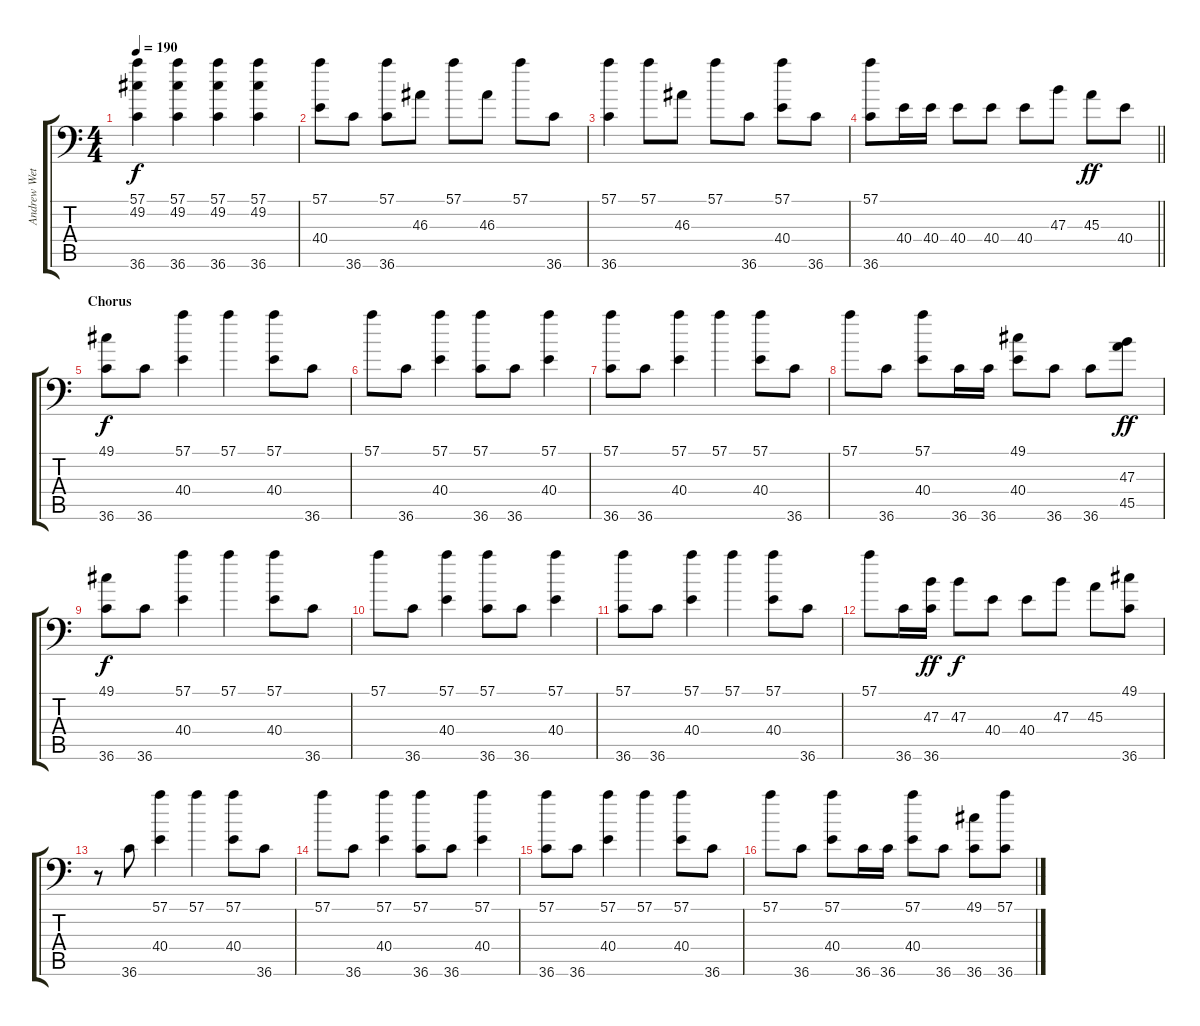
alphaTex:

\track ("Andrew Wetzel" "Andrew Wet") {instrument synthdrum}
\staff {score tabs}
\tuning (C-1 C-1 C-1 C-1 C-1 C-1) {hide}
\ts (4 4)
\tempo 190
\clef f4
\ks c
(57.1 49.2 36.6).4{dy f} (57.1 49.2 36.6).4 (57.1 49.2 36.6).4 (57.1 49.2 36.6).4 |
(57.1 40.4).8 36.6.8 (57.1 36.6).8 46.3.8 57.1.8 46.3.8 57.1.8 36.6.8 |
(57.1 36.6).4 57.1.8 46.3.8 57.1.8 36.6.8 (57.1 40.4).8 36.6.8 |
\barLineRight lightlight
(57.1 36.6).8 40.4.16 40.4.16 40.4.8 40.4.8 40.4.8 47.3.8 45.3.8{dy ff} 40.4.8 |
\section ("" "Chorus")
(49.1 36.6).8{dy f} 36.6.8 (57.1 40.4).4 57.1.4 (57.1 40.4).8 36.6.8 |
57.1.8 36.6.8 (57.1 40.4).4 (57.1 36.6).8 36.6.8 (57.1 40.4).4 |
(57.1 36.6).8 36.6.8 (57.1 40.4).4 57.1.4 (57.1 40.4).8 36.6.8 |
57.1.8 36.6.8 (57.1 40.4).8 36.6.16 36.6.16 (49.1 40.4).8 36.6.8 36.6.8 (47.3 45.5).8{dy ff} |
(49.1 36.6).8{dy f} 36.6.8 (57.1 40.4).4 57.1.4 (57.1 40.4).8 36.6.8 |
57.1.8 36.6.8 (57.1 40.4).4 (57.1 36.6).8 36.6.8 (57.1 40.4).4 |
(57.1 36.6).8 36.6.8 (57.1 40.4).4 57.1.4 (57.1 40.4).8 36.6.8 |
57.1.8 36.6.16 (47.3 36.6).16{dy ff} 47.3.8{dy f} 40.4.8 40.4.8 47.3.8 45.3.8 (49.1 36.6).8 |
r.8 36.6.8 (57.1 40.4).4 57.1.4 (57.1 40.4).8 36.6.8 |
57.1.8 36.6.8 (57.1 40.4).4 (57.1 36.6).8 36.6.8 (57.1 40.4).4 |
(57.1 36.6).8 36.6.8 (57.1 40.4).4 57.1.4 (57.1 40.4).8 36.6.8 |
57.1.8 36.6.8 (57.1 40.4).8 36.6.16 36.6.16 (57.1 40.4).8 36.6.8 (49.1 36.6).8 (57.1 36.6).8
